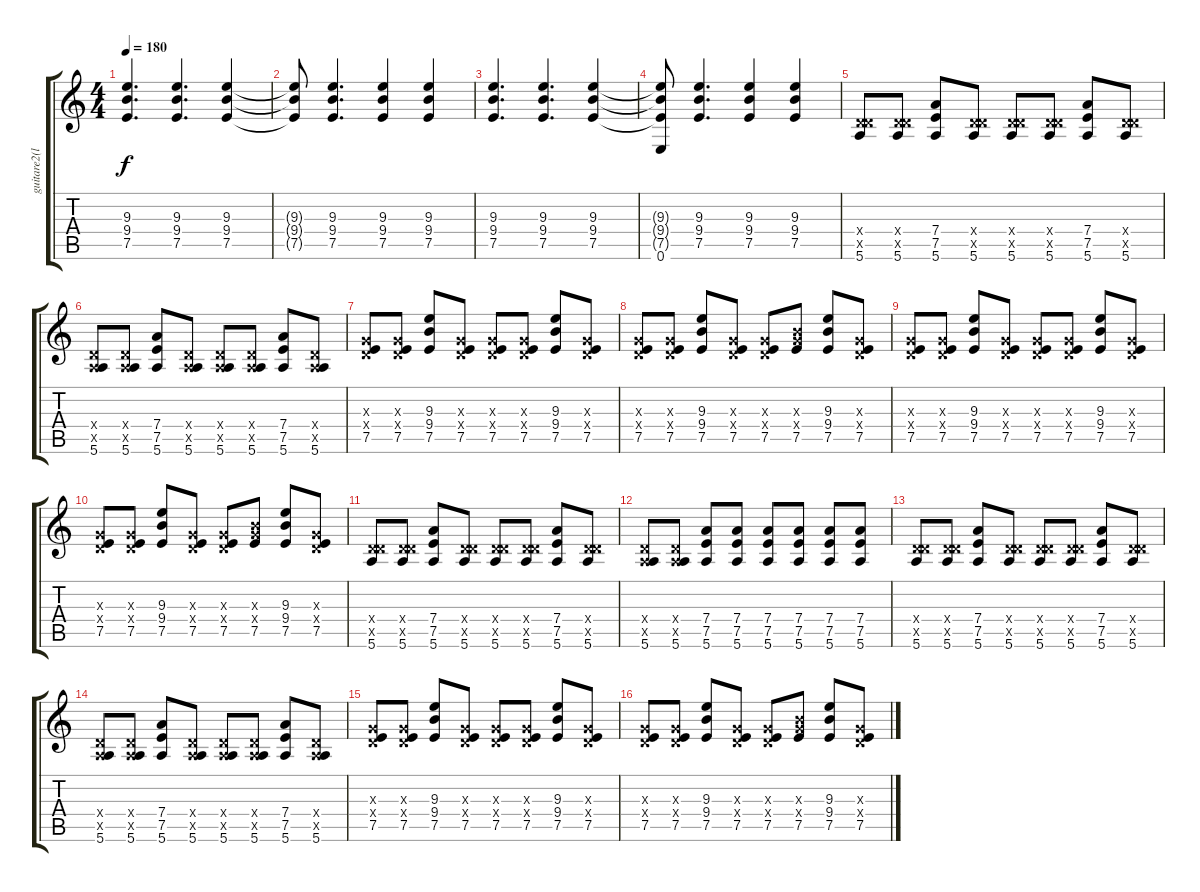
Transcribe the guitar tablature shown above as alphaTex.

\track ("guitare2(lars)" "guitare2(l") {instrument distortionguitar}
\staff {score tabs}
\tuning (E4 B3 G3 D3 A2 E2) {hide}
\ts (4 4)
\tempo 180
\clef g2
\ks c
(9.3 9.4 7.5).4{d dy f} (9.3 9.4 7.5).4{d} (9.3 9.4 7.5).4 |
(9.3{t} 9.4{t} 7.5{t}).8 (9.3 9.4 7.5).4{d} (9.3 9.4 7.5).4 (9.3 9.4 7.5).4 |
(9.3 9.4 7.5).4{d} (9.3 9.4 7.5).4{d} (9.3 9.4 7.5).4 |
(9.3{t} 9.4{t} 7.5{t} 0.6).8 (9.3 9.4 7.5).4{d} (9.3 9.4 7.5).4 (9.3 9.4 7.5).4 |
(0.4{x} 5.5{x} 5.6).8 (0.4{x} 5.5{x} 5.6).8 (7.4 7.5 5.6).8 (0.4{x} 5.5{x} 5.6).8 (0.4{x} 5.5{x} 5.6).8 (0.4{x} 5.5{x} 5.6).8 (7.4 7.5 5.6).8 (0.4{x} 5.5{x} 5.6).8 |
(0.4{x} 0.5{x} 5.6).8 (0.4{x} 0.5{x} 5.6).8 (7.4 7.5 5.6).8 (0.4{x} 0.5{x} 5.6).8 (0.4{x} 0.5{x} 5.6).8 (0.4{x} 0.5{x} 5.6).8 (7.4 7.5 5.6).8 (0.4{x} 0.5{x} 5.6).8 |
(0.3{x} 0.4{x} 7.5).8 (0.3{x} 0.4{x} 7.5).8 (9.3 9.4 7.5).8 (0.3{x} 0.4{x} 7.5).8 (0.3{x} 0.4{x} 7.5).8 (0.3{x} 0.4{x} 7.5).8 (9.3 9.4 7.5).8 (0.3{x} 0.4{x} 7.5).8 |
(0.3{x} 0.4{x} 7.5).8 (0.3{x} 0.4{x} 7.5).8 (9.3 9.4 7.5).8 (0.3{x} 0.4{x} 7.5).8 (0.3{x} 0.4{x} 7.5).8 (0.3{x} 9.4{x} 7.5).8 (9.3 9.4 7.5).8 (0.3{x} 0.4{x} 7.5).8 |
(0.3{x} 0.4{x} 7.5).8 (0.3{x} 0.4{x} 7.5).8 (9.3 9.4 7.5).8 (0.3{x} 0.4{x} 7.5).8 (0.3{x} 0.4{x} 7.5).8 (0.3{x} 0.4{x} 7.5).8 (9.3 9.4 7.5).8 (0.3{x} 0.4{x} 7.5).8 |
(0.3{x} 0.4{x} 7.5).8 (0.3{x} 0.4{x} 7.5).8 (9.3 9.4 7.5).8 (0.3{x} 0.4{x} 7.5).8 (0.3{x} 0.4{x} 7.5).8 (0.3{x} 9.4{x} 7.5).8 (9.3 9.4 7.5).8 (0.3{x} 0.4{x} 7.5).8 |
(0.4{x} 5.5{x} 5.6).8 (0.4{x} 5.5{x} 5.6).8 (7.4 7.5 5.6).8 (0.4{x} 5.5{x} 5.6).8 (0.4{x} 5.5{x} 5.6).8 (0.4{x} 5.5{x} 5.6).8 (7.4 7.5 5.6).8 (0.4{x} 5.5{x} 5.6).8 |
(0.4{x} 0.5{x} 5.6).8 (0.4{x} 0.5{x} 5.6).8 (7.4 7.5 5.6).8 (7.4 7.5 5.6).8 (7.4 7.5 5.6).8 (7.4 7.5 5.6).8 (7.4 7.5 5.6).8 (7.4 7.5 5.6).8 |
(0.4{x} 5.5{x} 5.6).8 (0.4{x} 5.5{x} 5.6).8 (7.4 7.5 5.6).8 (0.4{x} 5.5{x} 5.6).8 (0.4{x} 5.5{x} 5.6).8 (0.4{x} 5.5{x} 5.6).8 (7.4 7.5 5.6).8 (0.4{x} 5.5{x} 5.6).8 |
(0.4{x} 0.5{x} 5.6).8 (0.4{x} 0.5{x} 5.6).8 (7.4 7.5 5.6).8 (0.4{x} 0.5{x} 5.6).8 (0.4{x} 0.5{x} 5.6).8 (0.4{x} 0.5{x} 5.6).8 (7.4 7.5 5.6).8 (0.4{x} 0.5{x} 5.6).8 |
(0.3{x} 0.4{x} 7.5).8 (0.3{x} 0.4{x} 7.5).8 (9.3 9.4 7.5).8 (0.3{x} 0.4{x} 7.5).8 (0.3{x} 0.4{x} 7.5).8 (0.3{x} 0.4{x} 7.5).8 (9.3 9.4 7.5).8 (0.3{x} 0.4{x} 7.5).8 |
(0.3{x} 0.4{x} 7.5).8 (0.3{x} 0.4{x} 7.5).8 (9.3 9.4 7.5).8 (0.3{x} 0.4{x} 7.5).8 (0.3{x} 0.4{x} 7.5).8 (0.3{x} 9.4{x} 7.5).8 (9.3 9.4 7.5).8 (0.3{x} 0.4{x} 7.5).8
